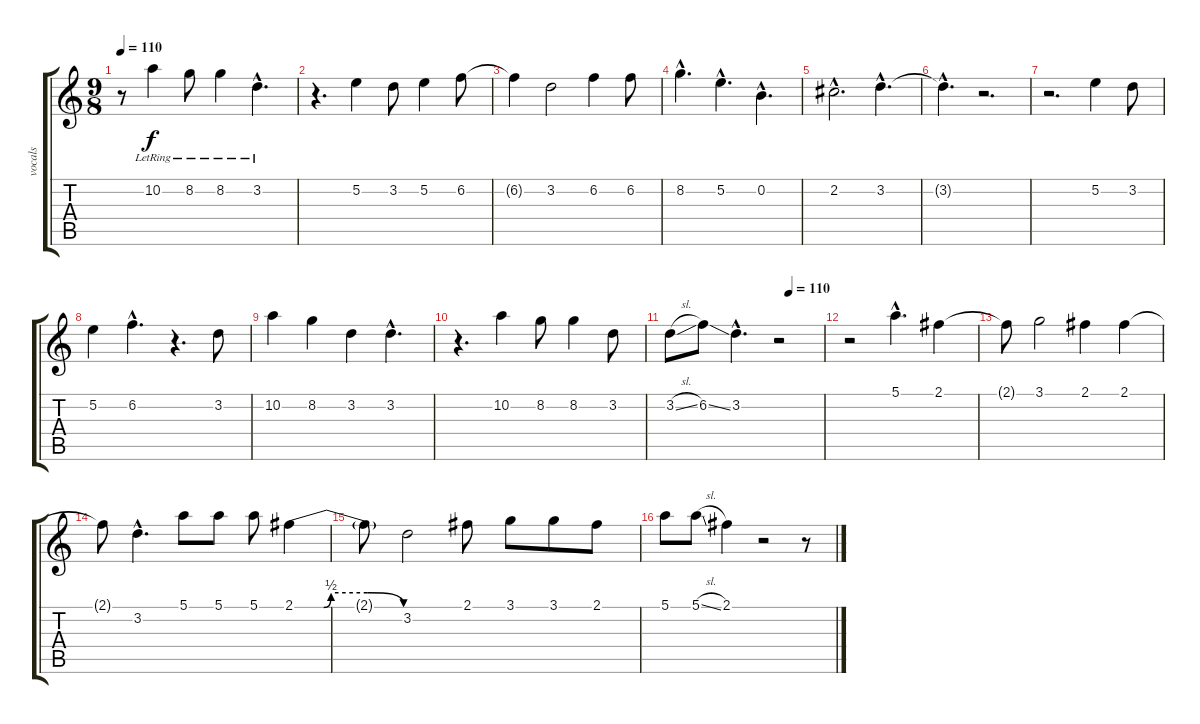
\track ("vocals" "vocals") {instrument acousticguitarnylon}
\staff {score tabs}
\tuning (E4 B3 G3 D3 A2 E2) {hide}
\ts (9 8)
\tempo 110
\clef g2
\ks c
r.8{dy f} 10.2{lr}.4 8.2{lr}.8 8.2{lr}.4 3.2{hac lr}.4{d} |
r.4{d} 5.2.4 3.2.8 5.2.4 6.2.8 |
6.2{t}.4 3.2.2 6.2.4 6.2.8 |
8.2{hac}.4{d} 5.2{hac}.4{d} 0.2{hac}.4{d} |
2.2{hac}.2{d} 3.2{hac}.4{d} |
3.2{hac t}.4{d} r.2{d} |
r.2{d} 5.2.4 3.2.8 |
5.2.4 6.2{hac}.4{d} r.4{d} 3.2.8 |
10.2.4 8.2.4 3.2.4 3.2{hac}.4{d} |
r.4{d} 10.2.4 8.2.8 8.2.4 3.2.8 |
\tempo (110 0.7777777777777778)
3.2{sl}.8 6.2{ss}.8 3.2{hac}.4{d} r.2 |
r.2 5.1{hac}.4{d} 2.1.4 |
2.1{t}.8 3.1.2 2.1.4 2.1.4 |
2.1{t}.8 3.2{hac}.4{d} 5.1.8 5.1.8 5.1.8 2.1{be (custom 0 0 16 0 20 2 40 2 60 0)}.4 |
2.1{t}.8 3.2.2 2.1.8 3.1.8 3.1.8 2.1.8 |
5.1.8 5.1{sl}.8 2.1.4 r.2 r.8
